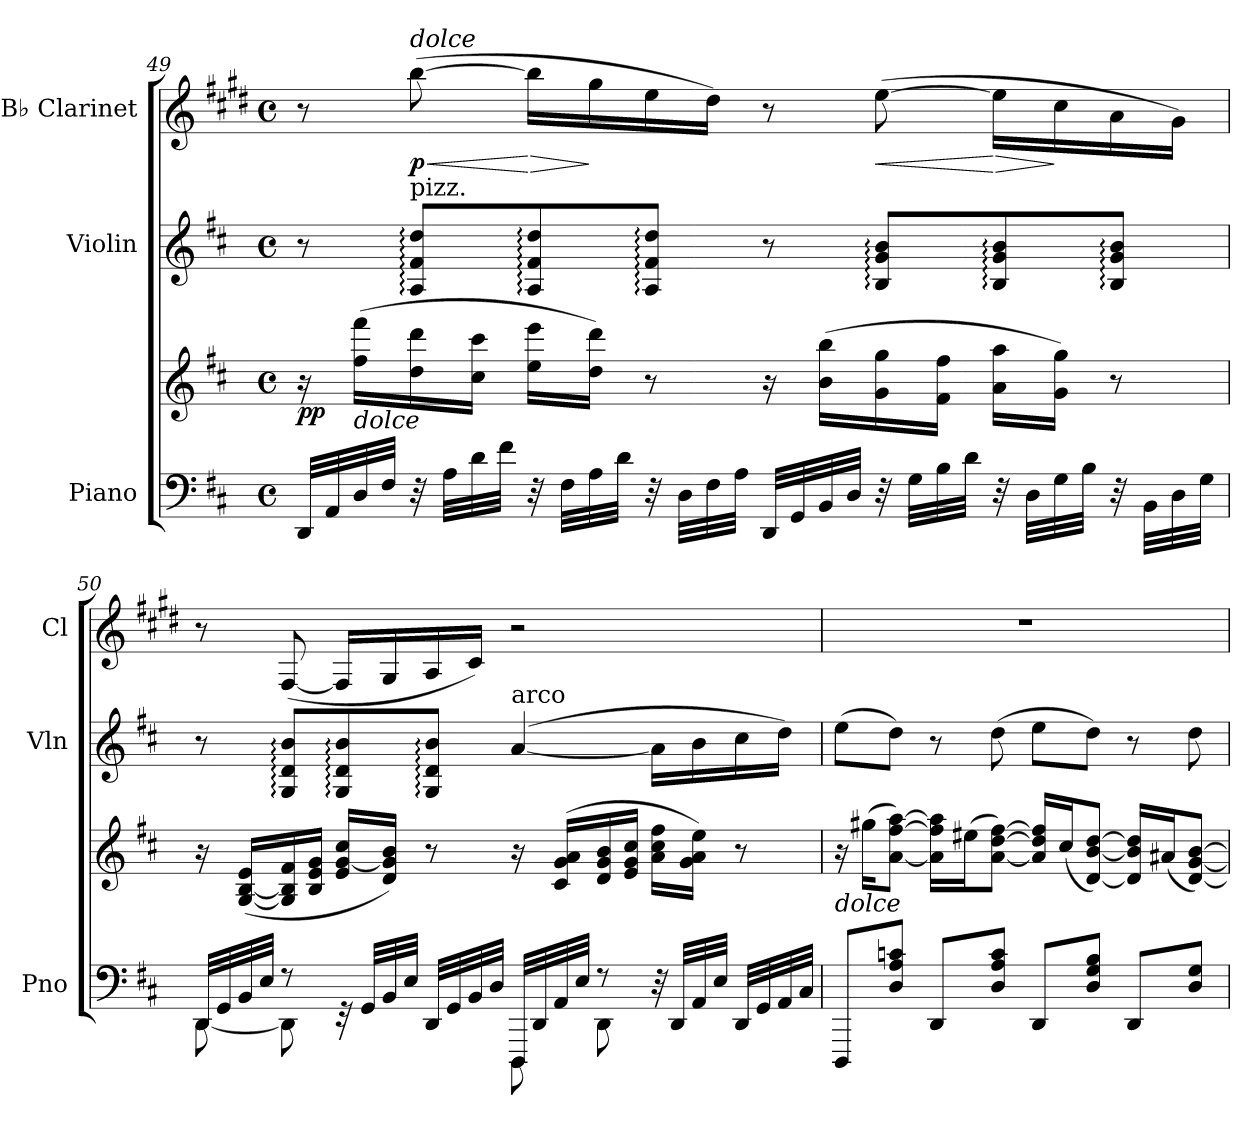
**kern	**kern	**dynam	**kern	**kern	**dynam
*part3	*part3	*part3	*part2	*part1	*part1
*staff4	*staff3	*staff3/4	*staff2	*staff1	*staff1
*I"Piano	*	*	*I"Violin	*I"B♭ Clarinet	*
*I'Pno	*	*	*I'Vln	*I'Cl	*
!!LO:LB:g=z
*clefF4	*clefG2	*	*clefG2	*clefG2	*
*	*	*	*	*ITrd1c2	*
*k[f#c#]	*k[f#c#]	*	*k[f#c#]	*k[f#c#]	*
*M4/4	*M4/4	*	*M4/4	*M4/4	*
*met(c)	*met(c)	*	*met(c)	*met(c)	*
=49	=49	=49	=49	=49	=49
!	!	!LO:DY:b	!	!	!
32DD/LLL	16r	pp	8r	8r	.
32AA/	.	.	.	.	.
!	!LO:TX:b:i:t=dolce	!	!	!	!
32D/	(>16ff#\ 16fff#\LL	.	.	.	.
32F#/JJJ	.	.	.	.	.
!	!	!	!	!LO:TX:a:i:t=dolce	!
!	!	!	!LO:TX:a:t=pizz.	!	!
!	!	!	!	!	!LO:HP:b
!	!	!	!	!	!LO:DY:n=1:b
32r	16dd\ 16ddd\	.	8A/: 8f#/: 8dd/:L	(>[8aa\	< p
32A\LLL	.	.	.	.	.
32d\	16cc#\ 16ccc#\JJ	.	.	.	.
32f#\JJJ	.	.	.	.	.
!	!	!	!	!	!LO:HP:n=1:b
32r	16ee\ 16eee\LL	.	8A/: 8f#/: 8dd/:	16aa\LL]	[ >
32F#\LLL	.	.	.	.	.
32A\	16dd\ 16ddd\JJ)	.	.	16ff#\	]
32d\JJJ	.	.	.	.	.
32r	8r	.	8A/: 8f#/: 8dd/:J	16dd\	.
32D\LLL	.	.	.	.	.
32F#\	.	.	.	16cc#\JJ)	.
32A\JJJ	.	.	.	.	.
32DD/LLL	16r	.	8r	8r	.
32GG/	.	.	.	.	.
32BB/	(>16b\ 16bb\LL	.	.	.	.
32D/JJJ	.	.	.	.	.
!	!	!	!	!	!LO:HP:b
32r	16g\ 16gg\	.	8B/: 8g/: 8b/:L	(>[8dd\	<
32G\LLL	.	.	.	.	.
32B\	16f#\ 16ff#\JJ	.	.	.	.
32d\JJJ	.	.	.	.	.
!	!	!	!	!	!LO:HP:n=1:b
32r	16a\ 16aa\LL	.	8B/: 8g/: 8b/:	16dd\LL]	[ >
32D\LLL	.	.	.	.	.
32G\	16g\ 16gg\JJ)	.	.	16b\	]
32B\JJJ	.	.	.	.	.
32r	8r	.	8B/: 8g/: 8b/:J	16g\	.
32BB\LLL	.	.	.	.	.
32D\	.	.	.	16f#\JJ)	.
32G\JJJ	.	.	.	.	.
=50	=50	=50	=50	=50	=50
*^	*	*	*	*	*
32DD/LLL	[8DD\	16r	.	8r	8r	.
32GG/	.	.	.	.	.	.
32BB/	.	(>[16G/ [16B/ 16e/LL	.	.	.	.
32E/JJJ	.	.	.	.	.	.
8r	8DD\]	16G/] 16B/] 16f#/	.	8G/: 8d/: 8b/:L	(<[8E/	.
.	.	16B/ 16e/ 16g/JJ	.	.	.	.
32rEE	4ryy	16e/ [16g/ 16cc#/LL	.	8G/: 8d/: 8b/:	16E/LL]	.
32GG/LLL	.	.	.	.	.	.
32BB/	.	16d/ 16g/] 16b/JJ)	.	.	16F#/	.
32E/JJJ	.	.	.	.	.	.
32DD/LLL	.	8r	.	8G/: 8d/: 8b/:J	16G/	.
32GG/	.	.	.	.	.	.
32BB/	.	.	.	.	16B/JJ)	.
32D/JJJ	.	.	.	.	.	.
!	!	!	!	!LO:TX:a:t=arco	!	!
32DDD/LLL	8DDD\	16r	.	(>[4a/	2r	.
32DD/	.	.	.	.	.	.
32AA/	.	(>16c#/ 16g/ 16a/LL	.	.	.	.
32E/JJJ	.	.	.	.	.	.
8r	8DD\	16d/ 16g/ 16b/	.	.	.	.
.	.	16e/ 16g/ 16cc#/JJ	.	.	.	.
32r	4ryy	16a\ 16cc#\ 16ff#\LL	.	16a\LL]	.	.
32DD/LLL	.	.	.	.	.	.
32AA/	.	16g\ 16a\ 16ee\JJ)	.	16b\	.	.
32E/JJJ	.	.	.	.	.	.
32DD/LLL	.	8r	.	16cc#\	.	.
32GG/	.	.	.	.	.	.
32AA/	.	.	.	16dd\JJ)	.	.
32C#/JJJ	.	.	.	.	.	.
*v	*v	*	*	*	*	*
!!LO:LB:g=z
=51	=51	=51	=51	=51	=51
!	!LO:TX:b:i:t=dolce	!	!	!	!
8DDD/L	16r	.	(>8ee\L	1r	.
.	(>16gg#X\KL	.	.	.	.
8D/ 8A/ 8cn/J	[8a\ [8ff#\ [8aa\J)	.	8dd\J)	.	.
8DD/L	16a\] 16ff#\] 16aa\]LL	.	8r	.	.
.	(>16ee#X\J	.	.	.	.
8D/ 8A/ 8c/J	[8a\ [8dd\ [8ff#\J)	.	(>8dd\	.	.
8DD/L	16a/] 16dd/] 16ff#/]LL	.	8ee\L	.	.
.	(>16cc#/J	.	.	.	.
8D/ 8G/ 8B/J	[8d/ [8b/ [8dd/J)	.	8dd\J)	.	.
8DD/L	16d/] 16b/] 16dd/]LL	.	8r	.	.
.	(>16a#X/J	.	.	.	.
8D/ 8G/J	[8d/ [8g/ [8b/J)	.	8dd\	.	.
=	=	=	=	=	=
*-	*-	*-	*-	*-	*-
